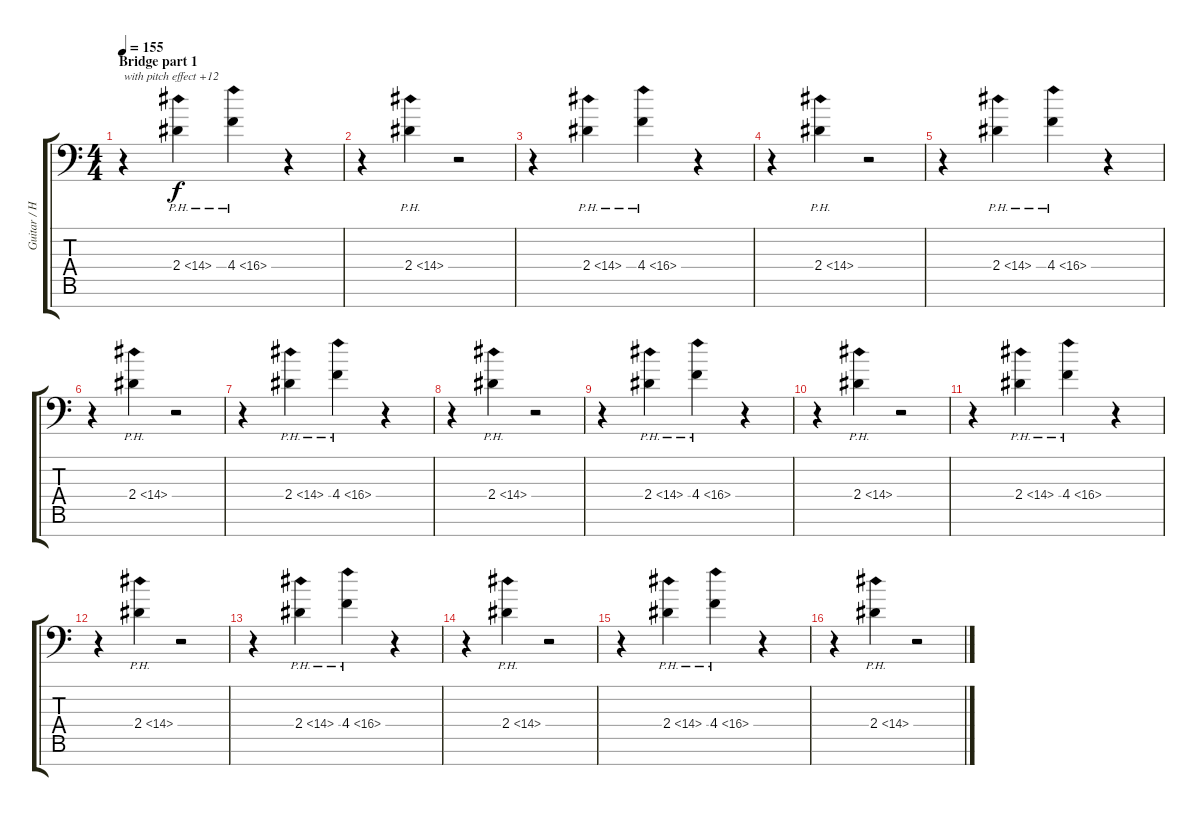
\track ("Guitar / Head" "Guitar / H") {instrument overdrivenguitar}
\staff {score tabs}
\tuning (Eb4 Bb3 Gb3 Db3 Ab2 Eb2 Bb1) {hide}
\ts (4 4)
\section ("" "Bridge part 1")
\tempo 155
\clef f4
\ks c
r.4{txt "with pitch effect +12" dy f volume 13 instrument overdrivenguitar} 2.4{ph 12}.4 4.4{ph 12}.4 r.4 |
r.4 2.4{ph 12}.4 r.2 |
r.4 2.4{ph 12}.4 4.4{ph 12}.4 r.4 |
r.4 2.4{ph 12}.4 r.2 |
r.4 2.4{ph 12}.4 4.4{ph 12}.4 r.4 |
r.4 2.4{ph 12}.4 r.2 |
r.4 2.4{ph 12}.4 4.4{ph 12}.4 r.4 |
r.4 2.4{ph 12}.4 r.2 |
r.4 2.4{ph 12}.4 4.4{ph 12}.4 r.4 |
r.4 2.4{ph 12}.4 r.2 |
r.4 2.4{ph 12}.4 4.4{ph 12}.4 r.4 |
r.4 2.4{ph 12}.4 r.2 |
r.4 2.4{ph 12}.4 4.4{ph 12}.4 r.4 |
r.4 2.4{ph 12}.4 r.2 |
r.4 2.4{ph 12}.4 4.4{ph 12}.4 r.4 |
r.4 2.4{ph 12}.4 r.2
